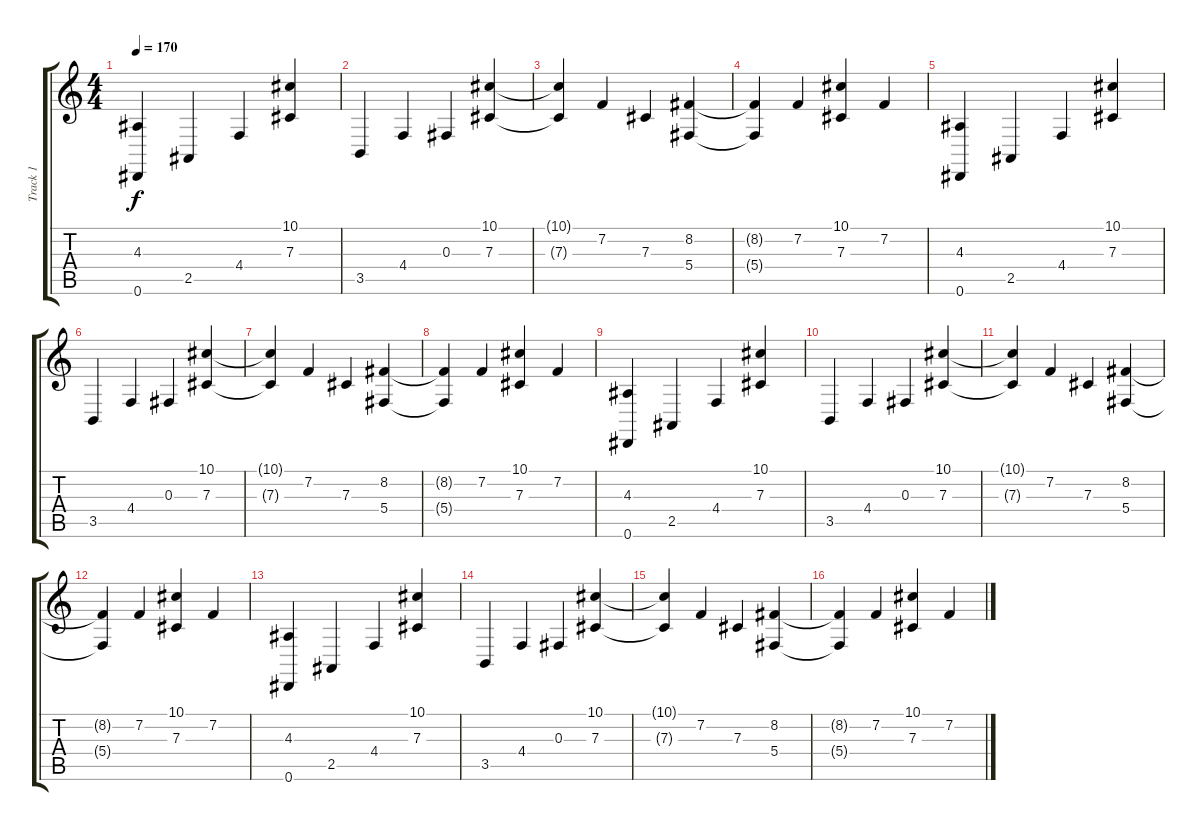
\track ("Track 1" "Track 1") {instrument electricgrandpiano}
\staff {score tabs}
\tuning (Eb4 Bb3 Gb3 Db3 Ab2 Eb2) {hide}
\ts (4 4)
\tempo 170
\clef g2
\ks c
(4.3 0.6).4{dy f} 2.5.4 4.4.4 (10.1 7.3).4 |
3.5.4 4.4.4 0.3.4 (10.1 7.3).4 |
(10.1{t} 7.3{t}).4 7.2.4 7.3.4 (8.2 5.4).4 |
(8.2{t} 5.4{t}).4 7.2.4 (10.1 7.3).4 7.2.4 |
(4.3 0.6).4 2.5.4 4.4.4 (10.1 7.3).4 |
3.5.4 4.4.4 0.3.4 (10.1 7.3).4 |
(10.1{t} 7.3{t}).4 7.2.4 7.3.4 (8.2 5.4).4 |
(8.2{t} 5.4{t}).4 7.2.4 (10.1 7.3).4 7.2.4 |
(4.3 0.6).4 2.5.4 4.4.4 (10.1 7.3).4 |
3.5.4 4.4.4 0.3.4 (10.1 7.3).4 |
(10.1{t} 7.3{t}).4 7.2.4 7.3.4 (8.2 5.4).4 |
(8.2{t} 5.4{t}).4 7.2.4 (10.1 7.3).4 7.2.4 |
(4.3 0.6).4 2.5.4 4.4.4 (10.1 7.3).4 |
3.5.4 4.4.4 0.3.4 (10.1 7.3).4 |
(10.1{t} 7.3{t}).4 7.2.4 7.3.4 (8.2 5.4).4 |
(8.2{t} 5.4{t}).4 7.2.4 (10.1 7.3).4 7.2.4
